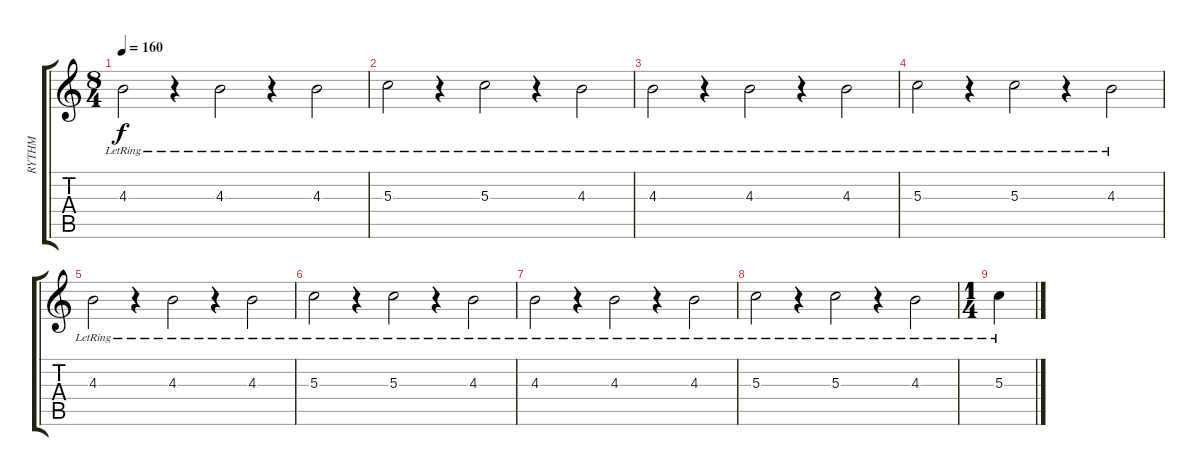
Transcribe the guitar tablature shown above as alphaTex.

\track ("RYTHM" "RYTHM") {instrument acousticguitarsteel}
\staff {score tabs}
\tuning (E4 B3 G3 D3 A2 E2) {hide}
\ts (8 4)
\tempo 160
\clef g2
\ks c
4.3{lr}.2{dy f} r.4 4.3{lr}.2 r.4 4.3{lr}.2 |
5.3{lr}.2 r.4 5.3{lr}.2 r.4 4.3{lr}.2 |
4.3{lr}.2 r.4 4.3{lr}.2 r.4 4.3{lr}.2 |
5.3{lr}.2 r.4 5.3{lr}.2 r.4 4.3{lr}.2 |
4.3{lr}.2 r.4 4.3{lr}.2 r.4 4.3{lr}.2 |
5.3{lr}.2 r.4 5.3{lr}.2 r.4 4.3{lr}.2 |
4.3{lr}.2 r.4 4.3{lr}.2 r.4 4.3{lr}.2 |
5.3{lr}.2 r.4 5.3{lr}.2 r.4 4.3{lr}.2 |
\ts (1 4)
5.3{lr}.4
